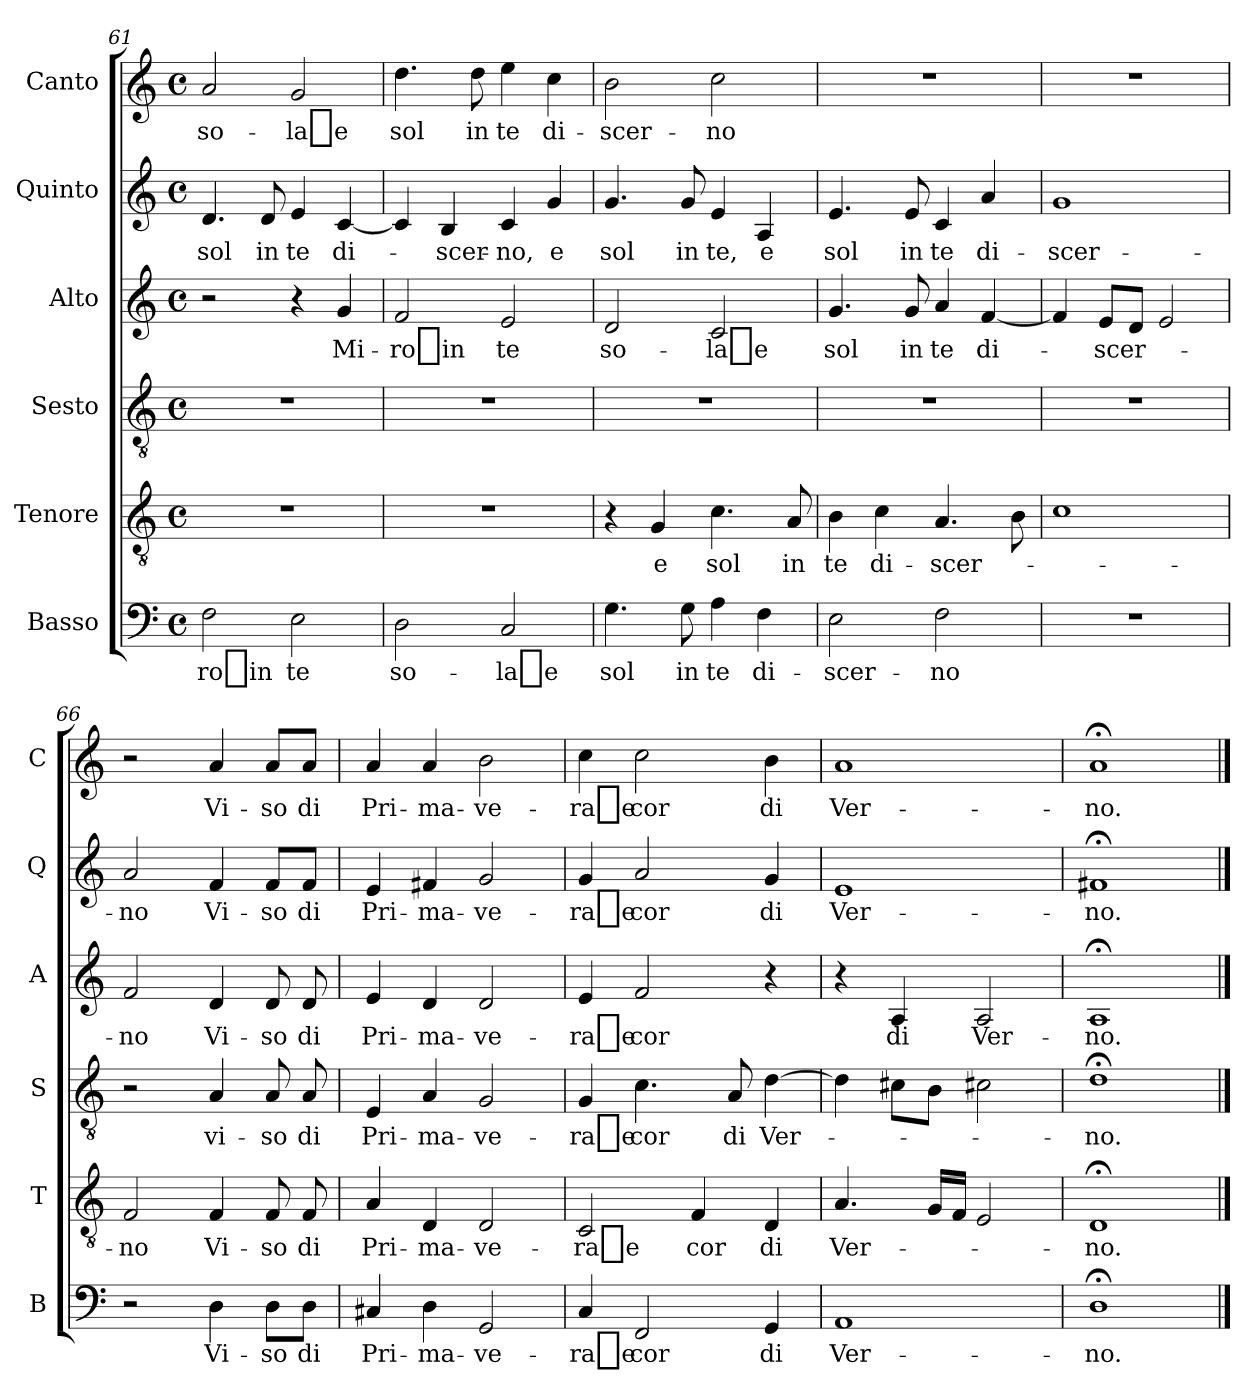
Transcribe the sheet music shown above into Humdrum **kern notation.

**kern	**text	**kern	**text	**kern	**text	**kern	**text	**kern	**text	**kern	**text
*part6	*part6	*part5	*part5	*part4	*part4	*part3	*part3	*part2	*part2	*part1	*part1
*staff6	*staff6	*staff5	*staff5	*staff4	*staff4	*staff3	*staff3	*staff2	*staff2	*staff1	*staff1
*I"Basso	*	*I"Tenore	*	*I"Sesto	*	*I"Alto	*	*I"Quinto	*	*I"Canto	*
*I'B	*	*I'T	*	*I'S	*	*I'A	*	*I'Q	*	*I'C	*
*clefF4	*	*clefGv2	*	*clefGv2	*	*clefG2	*	*clefG2	*	*clefG2	*
*k[]	*	*k[]	*	*k[]	*	*k[]	*	*k[]	*	*k[]	*
*C:	*	*C:	*	*C:	*	*C:	*	*C:	*	*C:	*
*M4/4	*	*M4/4	*	*M4/4	*	*M4/4	*	*M4/4	*	*M4/4	*
*met(c)	*	*met(c)	*	*met(c)	*	*met(c)	*	*met(c)	*	*met(c)	*
=61	=61	=61	=61	=61	=61	=61	=61	=61	=61	=61	=61
2F	-ro_in	1r	.	1r	.	2r	.	4.d	-sol	2a	so-
.	.	.	.	.	.	.	.	8d	-in	.	.
2E	-te	.	.	.	.	4r	.	4e	-te	2g	-la_e
.	.	.	.	.	.	4g	Mi-	[4c	di-	.	.
=62	=62	=62	=62	=62	=62	=62	=62	=62	=62	=62	=62
2D	so-	1r	.	1r	.	2f	-ro_in	4c]	.	4.dd	-sol
.	.	.	.	.	.	.	.	4B	scer-	.	.
.	.	.	.	.	.	.	.	.	.	8dd	-in
2C	-la_e	.	.	.	.	2e	-te	4c	-no,	4ee	-te
.	.	.	.	.	.	.	.	4g	-e	4cc	di-
=63	=63	=63	=63	=63	=63	=63	=63	=63	=63	=63	=63
4.G	-sol	4r	.	1r	.	2d	so-	4.g	-sol	2b	scer-
.	.	4G	-e	.	.	.	.	.	.	.	.
8G	-in	.	.	.	.	.	.	8g	-in	.	.
4A	-te	4.c	-sol	.	.	2c	-la_e	4e	-te,	2cc	-no
4F	di-	.	.	.	.	.	.	4A	-e	.	.
.	.	8A	-in	.	.	.	.	.	.	.	.
=64	=64	=64	=64	=64	=64	=64	=64	=64	=64	=64	=64
2E	scer-	4B	-te	1r	.	4.g	-sol	4.e	-sol	1r	.
.	.	4c	di-	.	.	.	.	.	.	.	.
.	.	.	.	.	.	8g	-in	8e	-in	.	.
2F	-no	4.A	scer-	.	.	4a	-te	4c	-te	.	.
.	.	.	.	.	.	[4f	di-	4a	di-	.	.
.	.	8B	.	.	.	.	.	.	.	.	.
=65	=65	=65	=65	=65	=65	=65	=65	=65	=65	=65	=65
1r	.	1c	.	1r	.	4f]	.	1g	scer-	1r	.
.	.	.	.	.	.	8eL	scer-	.	.	.	.
.	.	.	.	.	.	8dJ	.	.	.	.	.
.	.	.	.	.	.	2e	.	.	.	.	.
=66	=66	=66	=66	=66	=66	=66	=66	=66	=66	=66	=66
2r	.	2F	-no	2r	.	2f	-no	2a	-no	2r	.
4D	Vi-	4F	Vi-	4A	vi-	4d	Vi-	4f	Vi-	4a	Vi-
8D\L	-so	8F	-so	8A	-so	8d	-so	8f/L	-so	8a/L	-so
8D\J	-di	8F	-di	8A	-di	8d	-di	8f/J	-di	8a/J	-di
=67	=67	=67	=67	=67	=67	=67	=67	=67	=67	=67	=67
4C#X	Pri-	4A	Pri-	4E	Pri-	4e	Pri-	4e	Pri-	4a	Pri-
4D	ma-	4D	ma-	4A	ma-	4d	ma-	4f#X	ma-	4a	ma-
2GG	ve-	2D	ve-	2G	ve-	2d	ve-	2g	ve-	2b	ve-
=68	=68	=68	=68	=68	=68	=68	=68	=68	=68	=68	=68
4C	-ra_e	2C	-ra_e	4G	-ra_e	4e	-ra_e	4g	-ra_e	4cc	-ra_e
2FF	-cor	.	.	4.c	-cor	2f	-cor	2a	-cor	2cc	-cor
.	.	4F	-cor	.	.	.	.	.	.	.	.
.	.	.	.	8A	-di	.	.	.	.	.	.
4GG	-di	4D	-di	[4d	Ver-	4r	.	4g	-di	4b	-di
=69	=69	=69	=69	=69	=69	=69	=69	=69	=69	=69	=69
1AA	Ver-	4.A	Ver-	4d]	.	4r	.	1e	Ver-	1a	Ver-
.	.	.	.	8c#XL	.	4A	-di	.	.	.	.
.	.	16GLL	.	8BJ	.	.	.	.	.	.	.
.	.	16FJJ	.	.	.	.	.	.	.	.	.
.	.	2E	.	2c#X	.	2A	Ver-	.	.	.	.
=70	=70	=70	=70	=70	=70	=70	=70	=70	=70	=70	=70
1D;<	-no.	1D;<	-no.	1d;<	-no.	1A;<	-no.	1f#X;<	-no.	1a;<	-no.
==	==	==	==	==	==	==	==	==	==	==	==
*-	*-	*-	*-	*-	*-	*-	*-	*-	*-	*-	*-
